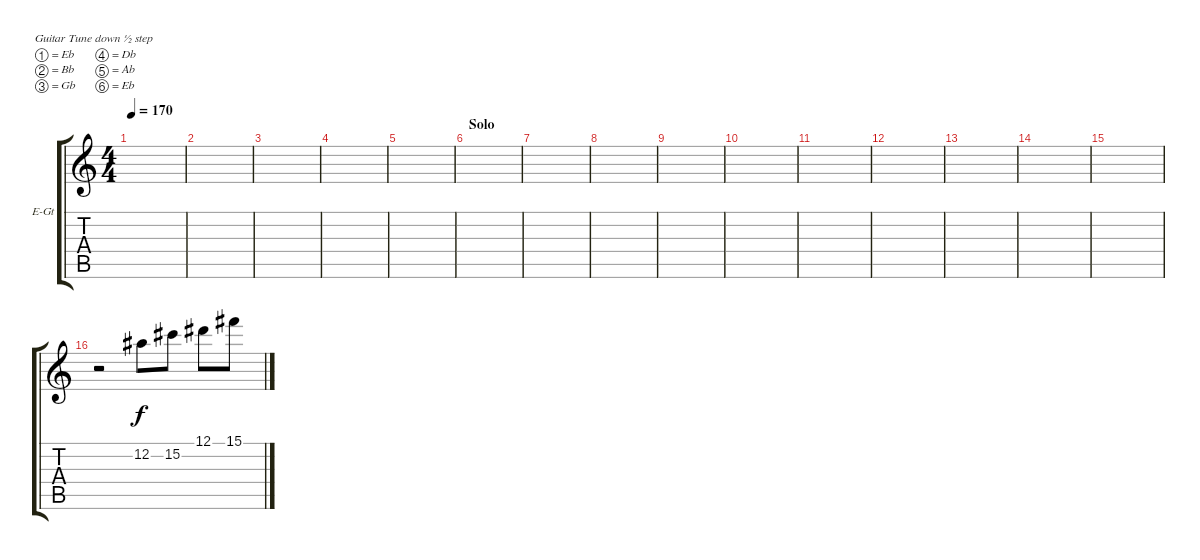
\defaultSystemsLayout 4
\bracketExtendMode groupsimilarinstruments
\firstSystemTrackNameOrientation horizontal
\otherSystemsTrackNameOrientation horizontal
\track ("Overdub" "E-Gt") {instrument distortionguitar}
\staff {score tabs}
\tuning (Eb4 Bb3 Gb3 Db3 Ab2 Eb2)
\ts (4 4)
\tempo 170
\clef g2
\scale
0.333333
\ks c
|
\scale
0.333333 |
\scale
0.333333 |
\scale
0.333333 |
\scale
0.333333 |
\section ("" "Solo")
\scale
0.333333 |
\scale
0.333333 |
\scale
0.333333 |
\scale
0.333333 |
\scale
0.333333 |
\scale
0.333333 |
\scale
0.333333 |
\scale
0.333333 |
\scale
0.333333 |
\scale
0.333333 |
\scale
0.333333 r.2 12.2.8 15.2.8 12.1.8 15.1.8
